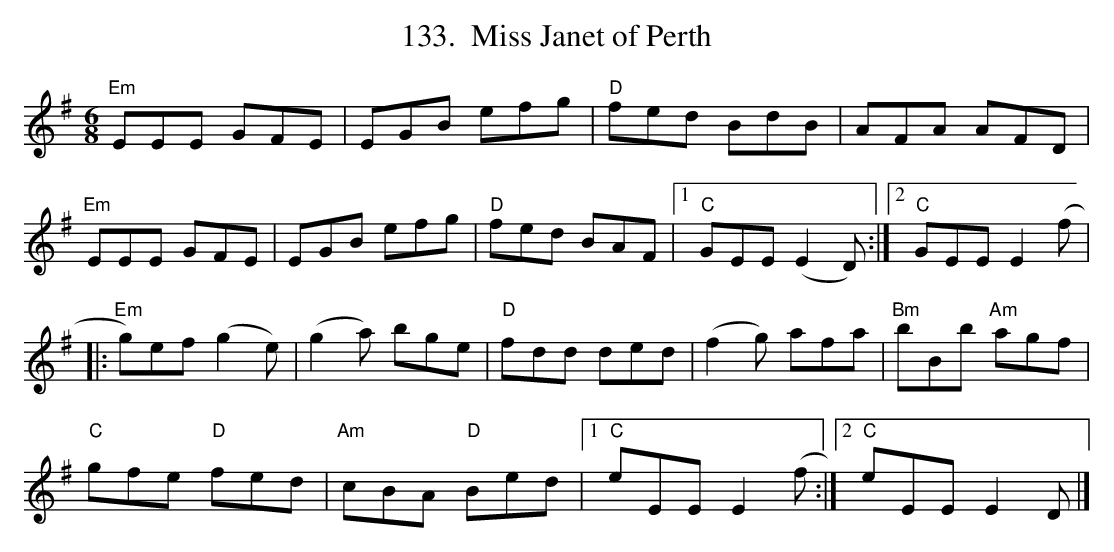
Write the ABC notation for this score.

X:1
T:Miss Janet of Perth
M:6/8
L:1/8
K:G
"Em"EEE GFE|EGB efg|"D"fed BdB|AFA AFD|
"Em"EEE GFE|EGB efg|"D"fed BAF|1"C"GEE (E2D):|2"C"GEE E2(f|
|:"Em"g)ef (g2e)|(g2a) bge|"D"fdd ded|(f2g) afa|"Bm"bBb "Am"agf|
"C"gfe "D"fed|"Am"cBA "D"Bed|1"C"eEE E2(f:|2"C"eEE E2D|]
